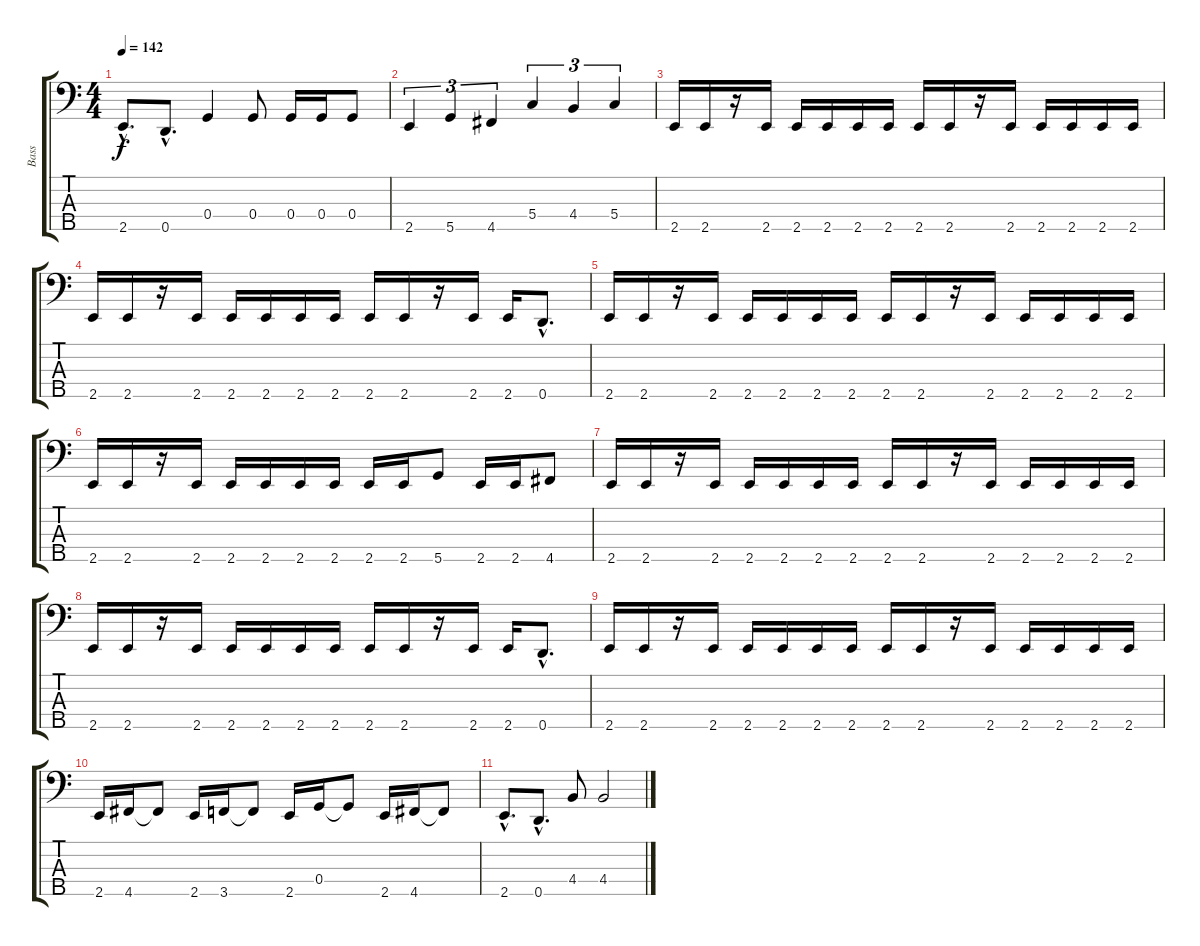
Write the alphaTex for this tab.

\track ("Bass" "Bass") {instrument electricbassfinger}
\staff {score tabs}
\tuning (A2 F2 C2 G1 D1) {hide}
\ts (4 4)
\tempo 142
\clef f4
\ks c
2.5{hac}.8{d dy f} 0.5{hac}.8{d} 0.4.4 0.4.8 0.4.16 0.4.16 0.4.8 |
2.5.4{tu (3 2)} 5.5.4{tu (3 2)} 4.5.4{tu (3 2)} 5.4.4{tu (3 2)} 4.4.4{tu (3 2)} 5.4.4{tu (3 2)} |
2.5.16 2.5.16 r.16 2.5.16 2.5.16 2.5.16 2.5.16 2.5.16 2.5.16 2.5.16 r.16 2.5.16 2.5.16 2.5.16 2.5.16 2.5.16 |
2.5.16 2.5.16 r.16 2.5.16 2.5.16 2.5.16 2.5.16 2.5.16 2.5.16 2.5.16 r.16 2.5.16 2.5.16 0.5{hac}.8{d} |
2.5.16 2.5.16 r.16 2.5.16 2.5.16 2.5.16 2.5.16 2.5.16 2.5.16 2.5.16 r.16 2.5.16 2.5.16 2.5.16 2.5.16 2.5.16 |
2.5.16 2.5.16 r.16 2.5.16 2.5.16 2.5.16 2.5.16 2.5.16 2.5.16 2.5.16 5.5.8 2.5.16 2.5.16 4.5.8 |
2.5.16 2.5.16 r.16 2.5.16 2.5.16 2.5.16 2.5.16 2.5.16 2.5.16 2.5.16 r.16 2.5.16 2.5.16 2.5.16 2.5.16 2.5.16 |
2.5.16 2.5.16 r.16 2.5.16 2.5.16 2.5.16 2.5.16 2.5.16 2.5.16 2.5.16 r.16 2.5.16 2.5.16 0.5{hac}.8{d} |
2.5.16 2.5.16 r.16 2.5.16 2.5.16 2.5.16 2.5.16 2.5.16 2.5.16 2.5.16 r.16 2.5.16 2.5.16 2.5.16 2.5.16 2.5.16 |
2.5.16 4.5.16 4.5{t}.8 2.5.16 3.5.16 3.5{t}.8 2.5.16 0.4.16 0.4{t}.8 2.5.16 4.5.16 4.5{t}.8 |
2.5{hac}.8{d} 0.5{hac}.8{d} 4.4.8 4.4.2
